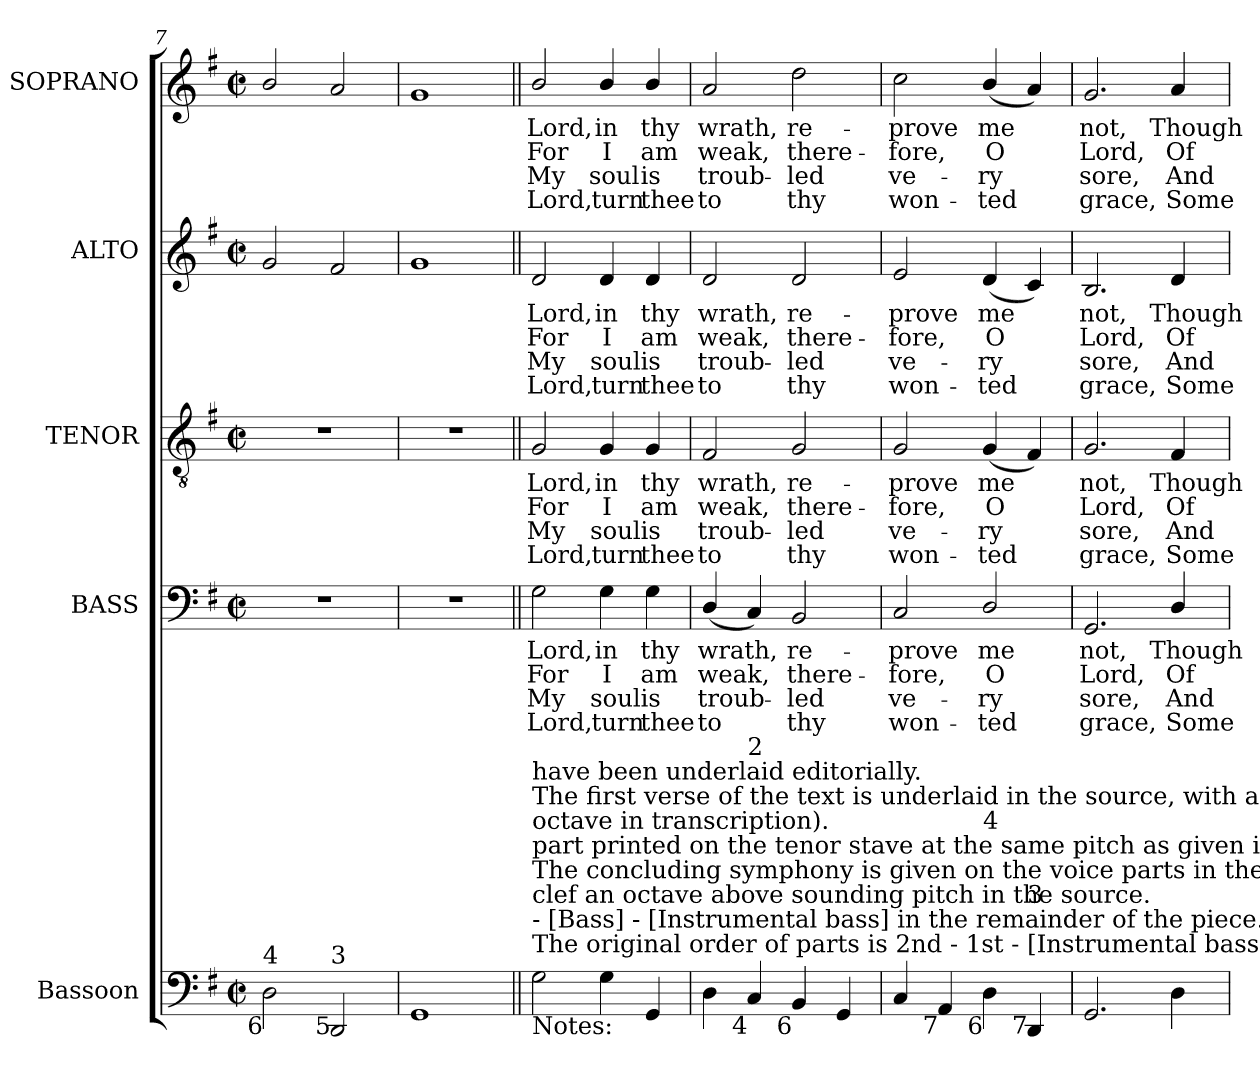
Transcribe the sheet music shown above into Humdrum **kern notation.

**kern	**kern	**text	**text	**text	**text	**kern	**text	**text	**text	**text	**kern	**text	**text	**text	**text	**kern	**text	**text	**text	**text
*part5	*part4	*part4	*part4	*part4	*part4	*part3	*part3	*part3	*part3	*part3	*part2	*part2	*part2	*part2	*part2	*part1	*part1	*part1	*part1	*part1
*staff5	*staff4	*staff4	*staff4	*staff4	*staff4	*staff3	*staff3	*staff3	*staff3	*staff3	*staff2	*staff2	*staff2	*staff2	*staff2	*staff1	*staff1	*staff1	*staff1	*staff1
*I"Bassoon	*I"BASS	*	*	*	*	*I"TENOR	*	*	*	*	*I"ALTO	*	*	*	*	*I"SOPRANO	*	*	*	*
*I'Bsn.	*I'B.	*	*	*	*	*I'T.	*	*	*	*	*I'A.	*	*	*	*	*I'S.	*	*	*	*
*clefF4	*clefF4	*	*	*	*	*clefGv2	*	*	*	*	*clefG2	*	*	*	*	*clefG2	*	*	*	*
*	*	*	*	*	*	*ITrd7c12	*	*	*	*	*	*	*	*	*	*	*	*	*	*
*k[f#]	*k[f#]	*	*	*	*	*k[f#]	*	*	*	*	*k[f#]	*	*	*	*	*k[f#]	*	*	*	*
*G:	*G:	*	*	*	*	*G:	*	*	*	*	*G:	*	*	*	*	*G:	*	*	*	*
*M2/2	*M2/2	*	*	*	*	*M2/2	*	*	*	*	*M2/2	*	*	*	*	*M2/2	*	*	*	*
*met(c|)	*met(c|)	*	*	*	*	*met(c|)	*	*	*	*	*met(c|)	*	*	*	*	*met(c|)	*	*	*	*
=7	=7	=7	=7	=7	=7	=7	=7	=7	=7	=7	=7	=7	=7	=7	=7	=7	=7	=7	=7	=7
!LO:TX:b:rj:t=6	!	!	!	!	!	!	!	!	!	!	!	!	!	!	!	!	!	!	!	!
!LO:TX:t=4	!	!	!	!	!	!	!	!	!	!	!	!	!	!	!	!	!	!	!	!
2Di\	1r	.	.	.	.	1r	.	.	.	.	2gi/	.	.	.	.	2bi/	.	.	.	.
!LO:TX:b:rj:t=5	!	!	!	!	!	!	!	!	!	!	!	!	!	!	!	!	!	!	!	!
!LO:TX:t=3	!	!	!	!	!	!	!	!	!	!	!	!	!	!	!	!	!	!	!	!
2DDi/	.	.	.	.	.	.	.	.	.	.	2f#i/	.	.	.	.	2ai/	.	.	.	.
=8	=8	=8	=8	=8	=8	=8	=8	=8	=8	=8	=8	=8	=8	=8	=8	=8	=8	=8	=8	=8
1GGi	1r	.	.	.	.	1r	.	.	.	.	1gi	.	.	.	.	1gi	.	.	.	.
!!LO:LB:g=z
=9||	=9||	=9||	=9||	=9||	=9||	=9||	=9||	=9||	=9||	=9||	=9||	=9||	=9||	=9||	=9||	=9||	=9||	=9||	=9||	=9||
!	!	!LO:LY:b:color=#000000	!LO:LY:b:color=#000000	!LO:LY:b:color=#000000	!LO:LY:b:color=#000000	!	!	!	!	!	!	!	!	!	!	!	!	!	!	!
!	!	!	!	!	!	!	!LO:LY:b:color=#000000	!LO:LY:b:color=#000000	!LO:LY:b:color=#000000	!LO:LY:b:color=#000000	!	!	!	!	!	!	!	!	!	!
!	!	!	!	!	!	!	!	!	!	!	!	!LO:LY:b:color=#000000	!LO:LY:b:color=#000000	!LO:LY:b:color=#000000	!LO:LY:b:color=#000000	!	!	!	!	!
!LO:TX:b:t=Notes&colon;	!	!	!	!	!	!	!	!	!	!	!	!	!	!	!	!	!	!	!	!
!LO:TX:t=The original order of parts is 2nd - 1st - [Instrumental bass] in the opening symphony, and Tenor - [Alto] - Treble	!	!	!	!	!	!	!	!	!	!	!	!	!	!	!	!	!	!	!	!
!LO:TX:t=- [Bass] - [Instrumental bass] in the remainder of the piece. The alto and tenor voice parts are given in the treble	!	!	!	!	!	!	!	!	!	!	!	!	!	!	!	!	!	!	!	!
!LO:TX:t=clef an octave above sounding pitch in the source.	!	!	!	!	!	!	!	!	!	!	!	!	!	!	!	!	!	!	!	!
!LO:TX:t=The concluding symphony is given on the voice parts in the source, with the second treble-range instrumental	!	!	!	!	!	!	!	!	!	!	!	!	!	!	!	!	!	!	!	!
!LO:TX:t=part printed on the tenor stave at the same pitch as given in this edition (i.e. this has not been transposed by an	!	!	!	!	!	!	!	!	!	!	!	!	!	!	!	!	!	!	!	!
!LO:TX:t=octave in transcription).	!	!	!	!	!	!	!	!	!	!	!	!	!	!	!	!	!	!	!	!
!LO:TX:t=The first verse of the text is underlaid in the source, with a further three verses printed after the music&colon; these	!	!	!	!	!	!	!	!	!	!	!	!	!	!	!	!	!	!	!	!
!LO:TX:t=have been underlaid editorially.	!	!	!	!	!	!	!	!	!	!	!	!	!	!	!	!	!	!	!	!
!	!	!	!	!	!	!	!	!	!	!	!	!	!	!	!	!	!LO:LY:b:color=#000000	!LO:LY:b:color=#000000	!LO:LY:b:color=#000000	!LO:LY:b:color=#000000
2Gi\	2Gi\	Lord,	For	My	Lord,	2GGi/	Lord,	For	My	Lord,	2di/	Lord,	For	My	Lord,	2bi/	Lord,	For	My	Lord,
!	!	!LO:LY:b:color=#000000	!LO:LY:b:color=#000000	!LO:LY:b:color=#000000	!LO:LY:b:color=#000000	!	!	!	!	!	!	!	!	!	!	!	!	!	!	!
!	!	!	!	!	!	!	!LO:LY:b:color=#000000	!LO:LY:b:color=#000000	!LO:LY:b:color=#000000	!LO:LY:b:color=#000000	!	!	!	!	!	!	!	!	!	!
!	!	!	!	!	!	!	!	!	!	!	!	!LO:LY:b:color=#000000	!LO:LY:b:color=#000000	!LO:LY:b:color=#000000	!LO:LY:b:color=#000000	!	!	!	!	!
!	!	!	!	!	!	!	!	!	!	!	!	!	!	!	!	!	!LO:LY:b:color=#000000	!LO:LY:b:color=#000000	!LO:LY:b:color=#000000	!LO:LY:b:color=#000000
4Gi\	4Gi\	in	I	soul	turn	4GGi/	in	I	soul	turn	4di/	in	I	soul	turn	4bi/	in	I	soul	turn
!	!	!LO:LY:b:color=#000000	!LO:LY:b:color=#000000	!LO:LY:b:color=#000000	!LO:LY:b:color=#000000	!	!	!	!	!	!	!	!	!	!	!	!	!	!	!
!	!	!	!	!	!	!	!LO:LY:b:color=#000000	!LO:LY:b:color=#000000	!LO:LY:b:color=#000000	!LO:LY:b:color=#000000	!	!	!	!	!	!	!	!	!	!
!	!	!	!	!	!	!	!	!	!	!	!	!LO:LY:b:color=#000000	!LO:LY:b:color=#000000	!LO:LY:b:color=#000000	!LO:LY:b:color=#000000	!	!	!	!	!
!	!	!	!	!	!	!	!	!	!	!	!	!	!	!	!	!	!LO:LY:b:color=#000000	!LO:LY:b:color=#000000	!LO:LY:b:color=#000000	!LO:LY:b:color=#000000
4GGi/	4Gi\	thy	am	is	thee	4GGi/	thy	am	is	thee	4di/	thy	am	is	thee	4bi/	thy	am	is	thee
=10	=10	=10	=10	=10	=10	=10	=10	=10	=10	=10	=10	=10	=10	=10	=10	=10	=10	=10	=10	=10
!	!	!LO:LY:b:color=#000000	!LO:LY:b:color=#000000	!LO:LY:b:color=#000000	!LO:LY:b:color=#000000	!	!	!	!	!	!	!	!	!	!	!	!	!	!	!
!	!	!	!	!	!	!	!LO:LY:b:color=#000000	!LO:LY:b:color=#000000	!LO:LY:b:color=#000000	!LO:LY:b:color=#000000	!	!	!	!	!	!	!	!	!	!
!	!	!	!	!	!	!	!	!	!	!	!	!LO:LY:b:color=#000000	!LO:LY:b:color=#000000	!LO:LY:b:color=#000000	!LO:LY:b:color=#000000	!	!	!	!	!
!	!	!	!	!	!	!	!	!	!	!	!	!	!	!	!	!	!LO:LY:b:color=#000000	!LO:LY:b:color=#000000	!LO:LY:b:color=#000000	!LO:LY:b:color=#000000
4Di\	(4Di/	wrath,	weak,	troub-	-to	2FF#i/	wrath,	weak,	troub-	-to	2di/	wrath,	weak,	troub-	-to	2ai/	wrath,	weak,	troub-	-to
!LO:TX:b:rj:t=4	!	!	!	!	!	!	!	!	!	!	!	!	!	!	!	!	!	!	!	!
!LO:TX:t=2	!	!	!	!	!	!	!	!	!	!	!	!	!	!	!	!	!	!	!	!
4Ci/	4Ci/)	.	.	.	.	.	.	.	.	.	.	.	.	.	.	.	.	.	.	.
!	!	!LO:LY:b:color=#000000	!LO:LY:b:color=#000000	!LO:LY:b:color=#000000	!LO:LY:b:color=#000000	!	!	!	!	!	!	!	!	!	!	!	!	!	!	!
!	!	!	!	!	!	!	!LO:LY:b:color=#000000	!LO:LY:b:color=#000000	!LO:LY:b:color=#000000	!LO:LY:b:color=#000000	!	!	!	!	!	!	!	!	!	!
!	!	!	!	!	!	!	!	!	!	!	!	!LO:LY:b:color=#000000	!LO:LY:b:color=#000000	!LO:LY:b:color=#000000	!LO:LY:b:color=#000000	!	!	!	!	!
!LO:TX:b:rj:t=6	!	!	!	!	!	!	!	!	!	!	!	!	!	!	!	!	!	!	!	!
!	!	!	!	!	!	!	!	!	!	!	!	!	!	!	!	!	!LO:LY:b:color=#000000	!LO:LY:b:color=#000000	!LO:LY:b:color=#000000	!LO:LY:b:color=#000000
4BBi/	2BBi/	re-	there-	led	thy	2GGi/	re-	there-	led	thy	2di/	re-	there-	led	thy	2ddi\	re-	there-	led	thy
4GGi/	.	.	.	.	.	.	.	.	.	.	.	.	.	.	.	.	.	.	.	.
=11	=11	=11	=11	=11	=11	=11	=11	=11	=11	=11	=11	=11	=11	=11	=11	=11	=11	=11	=11	=11
!	!	!LO:LY:b:color=#000000	!LO:LY:b:color=#000000	!LO:LY:b:color=#000000	!LO:LY:b:color=#000000	!	!	!	!	!	!	!	!	!	!	!	!	!	!	!
!	!	!	!	!	!	!	!LO:LY:b:color=#000000	!LO:LY:b:color=#000000	!LO:LY:b:color=#000000	!LO:LY:b:color=#000000	!	!	!	!	!	!	!	!	!	!
!	!	!	!	!	!	!	!	!	!	!	!	!LO:LY:b:color=#000000	!LO:LY:b:color=#000000	!LO:LY:b:color=#000000	!LO:LY:b:color=#000000	!	!	!	!	!
!	!	!	!	!	!	!	!	!	!	!	!	!	!	!	!	!	!LO:LY:b:color=#000000	!LO:LY:b:color=#000000	!LO:LY:b:color=#000000	!LO:LY:b:color=#000000
4Ci/	2Ci/	-prove	-fore,	ve-	-won-	2GGi/	-prove	-fore,	ve-	-won-	2ei/	-prove	-fore,	ve-	-won-	2cci\	-prove	-fore,	ve-	-won-
!LO:TX:b:rj:t=7	!	!	!	!	!	!	!	!	!	!	!	!	!	!	!	!	!	!	!	!
4AAi/	.	.	.	.	.	.	.	.	.	.	.	.	.	.	.	.	.	.	.	.
!	!	!LO:LY:b:color=#000000	!LO:LY:b:color=#000000	!LO:LY:b:color=#000000	!LO:LY:b:color=#000000	!	!	!	!	!	!	!	!	!	!	!	!	!	!	!
!	!	!	!	!	!	!	!LO:LY:b:color=#000000	!LO:LY:b:color=#000000	!LO:LY:b:color=#000000	!LO:LY:b:color=#000000	!	!	!	!	!	!	!	!	!	!
!	!	!	!	!	!	!	!	!	!	!	!	!LO:LY:b:color=#000000	!LO:LY:b:color=#000000	!LO:LY:b:color=#000000	!LO:LY:b:color=#000000	!	!	!	!	!
!LO:TX:b:rj:t=6	!	!	!	!	!	!	!	!	!	!	!	!	!	!	!	!	!	!	!	!
!LO:TX:t=4	!	!	!	!	!	!	!	!	!	!	!	!	!	!	!	!	!	!	!	!
!	!	!	!	!	!	!	!	!	!	!	!	!	!	!	!	!	!LO:LY:b:color=#000000	!LO:LY:b:color=#000000	!LO:LY:b:color=#000000	!LO:LY:b:color=#000000
4Di\	2Di/	me	O	-ry	ted	(4GGi/	me	O	-ry	ted	(4di/	me	O	-ry	ted	(4bi/	me	O	-ry	ted
!LO:TX:b:rj:t=7	!	!	!	!	!	!	!	!	!	!	!	!	!	!	!	!	!	!	!	!
!LO:TX:t=3	!	!	!	!	!	!	!	!	!	!	!	!	!	!	!	!	!	!	!	!
4DDi/	.	.	.	.	.	4FF#i/)	.	.	.	.	4ci/)	.	.	.	.	4ai/)	.	.	.	.
=12	=12	=12	=12	=12	=12	=12	=12	=12	=12	=12	=12	=12	=12	=12	=12	=12	=12	=12	=12	=12
!	!	!LO:LY:b:color=#000000	!LO:LY:b:color=#000000	!LO:LY:b:color=#000000	!LO:LY:b:color=#000000	!	!	!	!	!	!	!	!	!	!	!	!	!	!	!
!	!	!	!	!	!	!	!LO:LY:b:color=#000000	!LO:LY:b:color=#000000	!LO:LY:b:color=#000000	!LO:LY:b:color=#000000	!	!	!	!	!	!	!	!	!	!
!	!	!	!	!	!	!	!	!	!	!	!	!LO:LY:b:color=#000000	!LO:LY:b:color=#000000	!LO:LY:b:color=#000000	!LO:LY:b:color=#000000	!	!	!	!	!
!	!	!	!	!	!	!	!	!	!	!	!	!	!	!	!	!	!LO:LY:b:color=#000000	!LO:LY:b:color=#000000	!LO:LY:b:color=#000000	!LO:LY:b:color=#000000
2.GGi/	2.GGi/	not,	Lord,	sore,	grace,	2.GGi/	not,	Lord,	sore,	grace,	2.Bi/	not,	Lord,	sore,	grace,	2.gi/	not,	Lord,	sore,	grace,
!	!	!LO:LY:b:color=#000000	!LO:LY:b:color=#000000	!LO:LY:b:color=#000000	!LO:LY:b:color=#000000	!	!	!	!	!	!	!	!	!	!	!	!	!	!	!
!	!	!	!	!	!	!	!LO:LY:b:color=#000000	!LO:LY:b:color=#000000	!LO:LY:b:color=#000000	!LO:LY:b:color=#000000	!	!	!	!	!	!	!	!	!	!
!	!	!	!	!	!	!	!	!	!	!	!	!LO:LY:b:color=#000000	!LO:LY:b:color=#000000	!LO:LY:b:color=#000000	!LO:LY:b:color=#000000	!	!	!	!	!
!	!	!	!	!	!	!	!	!	!	!	!	!	!	!	!	!	!LO:LY:b:color=#000000	!LO:LY:b:color=#000000	!LO:LY:b:color=#000000	!LO:LY:b:color=#000000
4Di\	4Di/	Though	Of	And	Some	4FF#i/	Though	Of	And	Some	4di/	Though	Of	And	Some	4ai/	Though	Of	And	Some
=	=	=	=	=	=	=	=	=	=	=	=	=	=	=	=	=	=	=	=	=
*-	*-	*-	*-	*-	*-	*-	*-	*-	*-	*-	*-	*-	*-	*-	*-	*-	*-	*-	*-	*-
